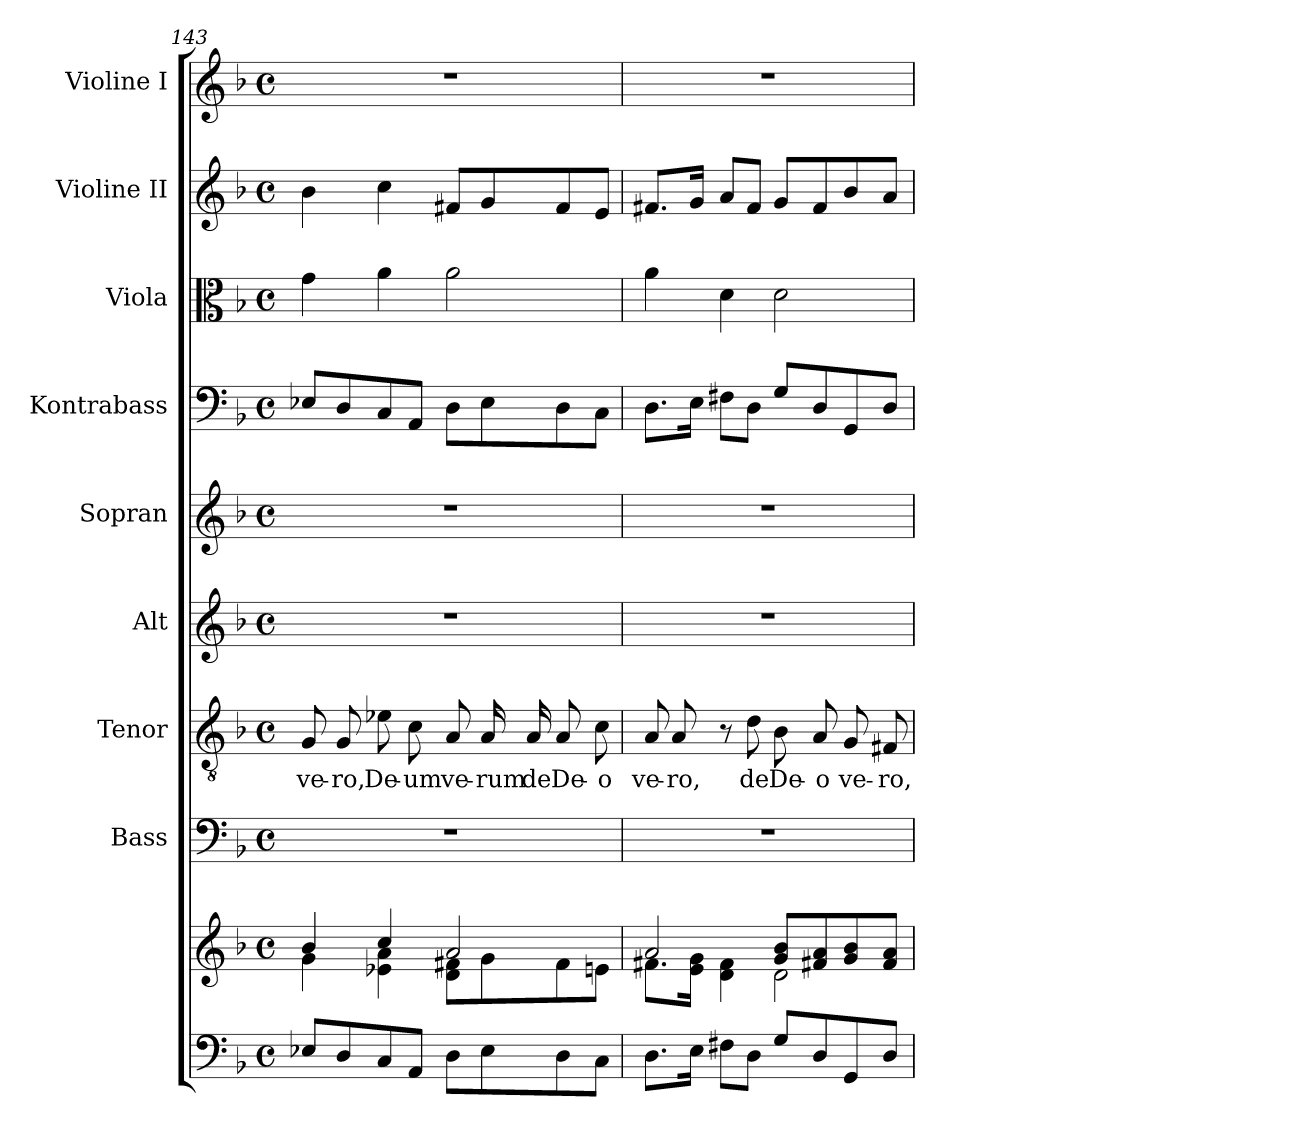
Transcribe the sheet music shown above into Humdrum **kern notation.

**kern	**kern	**kern	**kern	**text	**kern	**kern	**kern	**kern	**kern	**kern
*part9	*part9	*part8	*part7	*part7	*part6	*part5	*part4	*part3	*part2	*part1
*staff10	*staff9	*staff8	*staff7	*staff7	*staff6	*staff5	*staff4	*staff3	*staff2	*staff1
*	*	*I"Bass	*I"Tenor	*	*I"Alt	*I"Sopran	*I"Kontrabass	*I"Viola	*I"Violine II	*I"Violine I
*	*	*I'B.	*I'T.	*	*I'A.	*I'S.	*I'Kb.	*I'Vla.	*I'Vl. II	*I'Vl. I
!!LO:PB:g=z
*clefF4	*clefG2	*clefF4	*clefGv2	*	*clefG2	*clefG2	*clefF4	*clefC3	*clefG2	*clefG2
*	*	*	*	*	*	*	*ITrd7c12	*	*	*
*k[b-]	*k[b-]	*k[b-]	*k[b-]	*	*k[b-]	*k[b-]	*k[b-]	*k[b-]	*k[b-]	*k[b-]
*F:	*F:	*F:	*F:	*	*F:	*F:	*F:	*F:	*F:	*F:
*M4/4	*M4/4	*M4/4	*M4/4	*	*M4/4	*M4/4	*M4/4	*M4/4	*M4/4	*M4/4
*met(c)	*met(c)	*met(c)	*met(c)	*	*met(c)	*met(c)	*met(c)	*met(c)	*met(c)	*met(c)
=143	=143	=143	=143	=143	=143	=143	=143	=143	=143	=143
*	*^	*	*	*	*	*	*	*	*	*
!	!	!	!	!	!LO:LY:b	!	!	!	!	!	!
8E-X/L	4b-/	4g\	1r	8G/	ve-	1r	1r	8EE-X/L	4g\	4b-\	1r
!	!	!	!	!	!LO:LY:b	!	!	!	!	!	!
8D/	.	.	.	8G/	-ro,	.	.	8DD/	.	.	.
!	!	!	!	!	!LO:LY:b	!	!	!	!	!	!
8C/	4cc/	4e-X\ 4a\	.	8e-X\	De-	.	.	8CC/	4a\	4cc\	.
!	!	!	!	!	!LO:LY:b	!	!	!	!	!	!
8AA/J	.	.	.	8c\	-um	.	.	8AAA/J	.	.	.
!	!	!	!	!	!LO:LY:b	!	!	!	!	!	!
8D\L	2a/	8d\ 8f#X\L	.	8A/	ve-	.	.	8DD\L	2a\	8f#X/L	.
!	!	!	!	!	!LO:LY:b	!	!	!	!	!	!
8E-\	.	8g\	.	16A/	-rum	.	.	8EE-\	.	8g/	.
!	!	!	!	!	!LO:LY:b	!	!	!	!	!	!
.	.	.	.	16A/	de	.	.	.	.	.	.
!	!	!	!	!	!LO:LY:b	!	!	!	!	!	!
8D\	.	8f#\	.	8A/	De-	.	.	8DD\	.	8f#/	.
!	!	!	!	!	!LO:LY:b	!	!	!	!	!	!
8C\J	.	8en\J	.	8c\	-o	.	.	8CC\J	.	8e/J	.
=144	=144	=144	=144	=144	=144	=144	=144	=144	=144	=144	=144
!	!	!	!	!	!LO:LY:b	!	!	!	!	!	!
8.D\L	2a/	8.f#X\L	1r	8A/	ve-	1r	1r	8.DD\L	4a\	8.f#X/L	1r
!	!	!	!	!	!LO:LY:b	!	!	!	!	!	!
.	.	.	.	8A/	-ro,	.	.	.	.	.	.
16E\Jk	.	16e\ 16g\Jk	.	.	.	.	.	16EE\Jk	.	16g/Jk	.
8F#X\L	.	4d\ 4f#\	.	8r	.	.	.	8FF#X\L	4d\	8a/L	.
!	!	!	!	!	!LO:LY:b	!	!	!	!	!	!
8D\J	.	.	.	8d\	de	.	.	8DD\J	.	8f#/J	.
!	!	!	!	!	!LO:LY:b	!	!	!	!	!	!
8G/L	8g/ 8b-/L	2d\	.	8B-\	De-	.	.	8GG/L	2d\	8g/L	.
!	!	!	!	!	!LO:LY:b	!	!	!	!	!	!
8D/	8f#X/ 8a/	.	.	8A/	-o	.	.	8DD/	.	8f#/	.
!	!	!	!	!	!LO:LY:b	!	!	!	!	!	!
8GG/	8g/ 8b-/	.	.	8G/	ve-	.	.	8GGG/	.	8b-/	.
!	!	!	!	!	!LO:LY:b	!	!	!	!	!	!
8D/J	8f#/ 8a/J	.	.	8F#X/	-ro,	.	.	8DD/J	.	8a/J	.
*	*v	*v	*	*	*	*	*	*	*	*	*
=	=	=	=	=	=	=	=	=	=	=
*-	*-	*-	*-	*-	*-	*-	*-	*-	*-	*-
